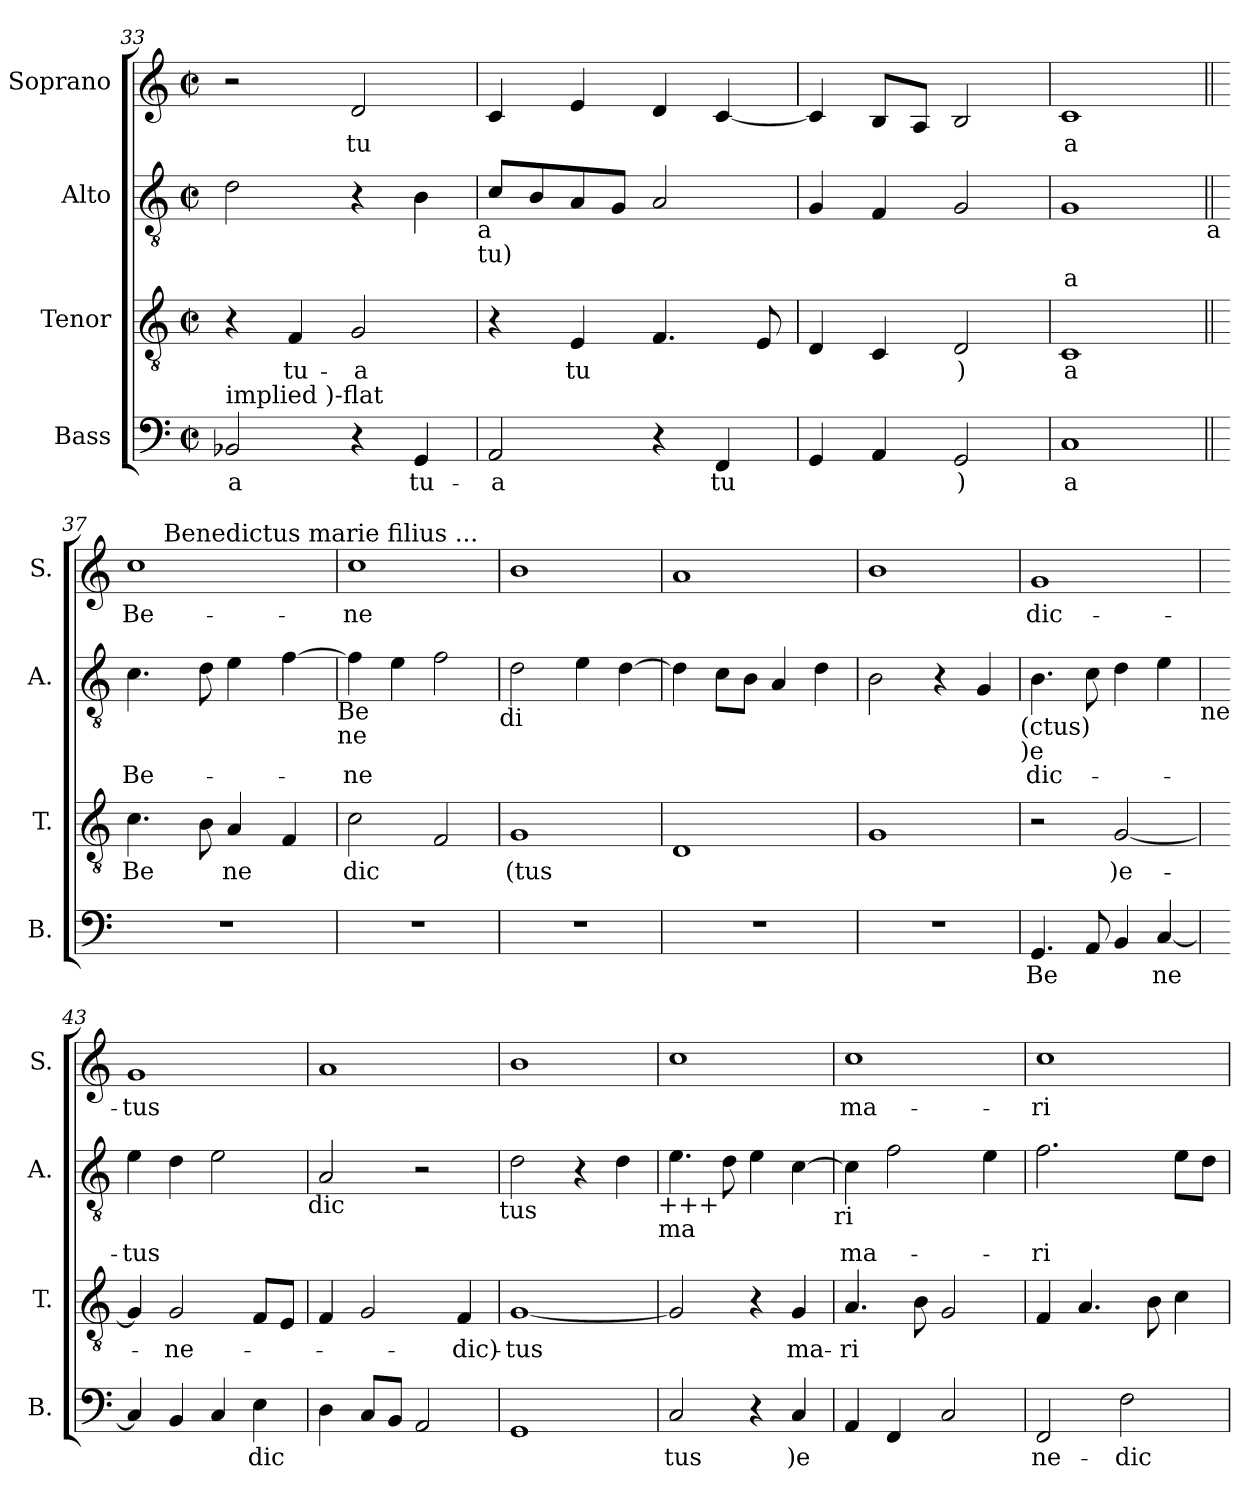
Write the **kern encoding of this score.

**kern	**text	**kern	**text	**kern	**text	**kern	**text
*part4	*part4	*part3	*part3	*part2	*part2	*part1	*part1
*staff4	*staff4	*staff3	*staff3	*staff2	*staff2	*staff1	*staff1
*I"Bass	*	*I"Tenor	*	*I"Alto	*	*I"Soprano	*
*I'B.	*	*I'T.	*	*I'A.	*	*I'S.	*
*clefF4	*	*clefGv2	*	*clefGv2	*	*clefG2	*
*k[]	*	*k[]	*	*k[]	*	*k[]	*
*C:	*	*C:	*	*C:	*	*C:	*
*M2/2	*	*M2/2	*	*M2/2	*	*M2/2	*
*met(c|)	*	*met(c|)	*	*met(c|)	*	*met(c|)	*
=33	=33	=33	=33	=33	=33	=33	=33
!LO:TX:a:t=implied )-flat	!	!	!	!	!	!	!
!	!LO:LY:b	!	!	!	!	!	!
2BB-X/	-a	4r	.	2d\	.	2r	.
!	!	!	!LO:LY:b	!	!	!	!
.	.	4F/	tu-	.	.	.	.
!	!	!	!LO:LY:b	!	!	!	!LO:LY:b
4r	.	2G/	-a	4r	.	2d/	tu
!	!LO:LY:b	!	!	!	!	!	!
4GG/	tu-	.	.	4B\	.	.	.
!	!	!	!	!LO:TX:b:t=a	!	!	!
!	!	!	!	!LO:TX:b:t=tu)	!	!	!
=34	=34	=34	=34	=34	=34	=34	=34
!	!LO:LY:b	!	!	!	!	!	!
2AA/	-a	4r	.	8c/L	.	4c/	.
.	.	.	.	8B/	.	.	.
!	!	!	!LO:LY:b	!	!	!	!
.	.	4E/	tu	8A/	.	4e/	.
.	.	.	.	8G/J	.	.	.
4r	.	4.F/	.	2A/	.	4d/	.
!	!LO:LY:b	!	!	!	!	!	!
4FF/	tu	.	.	.	.	[<4c/	.
.	.	8E/	.	.	.	.	.
!!LO:LB:g=z
=35	=35	=35	=35	=35	=35	=35	=35
4GG/	.	4D/	.	4G/	.	4c/]	.
4AA/	.	4C/	.	4F/	.	8B/L	.
.	.	.	.	.	.	8A/J	.
!	!LO:LY:b	!	!LO:LY:b	!	!	!	!
2GG/	)	2D/	)	2G/	.	2B/	.
=36	=36	=36	=36	=36	=36	=36	=36
!	!LO:LY:b	!	!LO:LY:b	!	!LO:LY:a	!	!LO:LY:b
1C	a	1C	a	1G	a	1c	a
!	!	!	!	!LO:TX:b:t=a	!	!	!
=37||	=37||	=37||	=37||	=37||	=37||	=37||	=37||
!	!	!	!LO:LY:b	!	!LO:LY:a	!	!LO:LY:b
*	*	*	*	*	*	*^	*
1r	.	4.c\	Be	4.c\	Be-	1cc	8.ryy	Be-
!	!	!	!	!	!	!	!LO:TX:a:t=Benedictus marie filius ...	!
.	.	.	.	.	.	.	2ryy	.
.	.	8B\	.	8d\	.	.	.	.
!	!	!	!LO:LY:b	!	!	!	!	!
.	.	4A/	ne	4e\	.	.	.	.
.	.	.	.	.	.	.	4ryy	.
.	.	4F/	.	[>4f\	.	.	.	.
.	.	.	.	.	.	.	16ryy	.
!	!	!	!	!LO:TX:b:t=Be	!	!	!	!
!	!	!	!	!LO:TX:b:t=ne	!	!	!	!
=38	=38	=38	=38	=38	=38	=38	=38	=38
!	!	!	!LO:LY:b	!	!LO:LY:a	!	!	!LO:LY:b
*	*	*	*	*	*	*v	*v	*
1r	.	2c\	dic	4f\]	-ne	1cc	-ne
.	.	.	.	4e\	.	.	.
.	.	2F/	.	2f\	.	.	.
!	!	!	!	!LO:TX:b:t=di	!	!	!
=39	=39	=39	=39	=39	=39	=39	=39
!	!	!	!LO:LY:b	!	!	!	!
1r	.	1G	(tus	2d\	.	1b	.
.	.	.	.	4e\	.	.	.
.	.	.	.	[>4d\	.	.	.
=40	=40	=40	=40	=40	=40	=40	=40
1r	.	1D	.	4d\]	.	1a	.
.	.	.	.	8c\L	.	.	.
.	.	.	.	8B\J	.	.	.
.	.	.	.	4A/	.	.	.
.	.	.	.	4d\	.	.	.
=41	=41	=41	=41	=41	=41	=41	=41
1r	.	1G	.	2B\	.	1b	.
.	.	.	.	4r	.	.	.
.	.	.	.	4G/	.	.	.
!	!	!	!	!LO:TX:b:t=(ctus)	!	!	!
!	!	!	!	!LO:TX:b:t=)e	!	!	!
=42	=42	=42	=42	=42	=42	=42	=42
!	!LO:LY:b	!	!	!	!LO:LY:a	!	!LO:LY:b
4.GG/	Be	2r	.	4.B\	dic-	1g	dic-
8AA/	.	.	.	8c\	.	.	.
!	!	!	!LO:LY:b	!	!	!	!
4BB/	.	[>2G/	)e-	4d\	.	.	.
!	!LO:LY:b	!	!	!	!	!	!
[>4C/	ne	.	.	4e\	.	.	.
!	!	!	!	!LO:TX:b:t=ne	!	!	!
!!LO:PB:g=z
=43	=43	=43	=43	=43	=43	=43	=43
!	!	!	!	!	!LO:LY:a	!	!LO:LY:b
4C/]	.	4G/]	.	4e\	-tus	1g	-tus
!	!	!	!LO:LY:b	!	!	!	!
4BB/	.	2G/	-ne-	4d\	.	.	.
4C/	.	.	.	2e\	.	.	.
!	!LO:LY:b	!	!	!	!	!	!
4E\	dic	8F/L	.	.	.	.	.
.	.	8E/J	.	.	.	.	.
!	!	!	!	!LO:TX:b:t=dic	!	!	!
=44	=44	=44	=44	=44	=44	=44	=44
4D\	.	4F/	.	2A/	.	1a	.
8C/L	.	2G/	.	.	.	.	.
8BB/J	.	.	.	.	.	.	.
2AA/	.	.	.	2r	.	.	.
!	!	!	!LO:LY:b	!	!	!	!
.	.	4F/	-dic)-	.	.	.	.
!	!	!	!	!LO:TX:b:t=tus	!	!	!
=45	=45	=45	=45	=45	=45	=45	=45
!	!	!	!LO:LY:b	!	!	!	!
1GG	.	[<1G	-tus	2d\	.	1b	.
.	.	.	.	4r	.	.	.
.	.	.	.	4d\	.	.	.
!	!	!	!	!LO:TX:b:t=+++	!	!	!
!	!	!	!	!LO:TX:b:t=ma	!	!	!
=46	=46	=46	=46	=46	=46	=46	=46
!	!LO:LY:b	!	!	!	!	!	!
2C/	tus	2G/]	.	4.e\	.	1cc	.
.	.	.	.	8d\	.	.	.
4r	.	4r	.	4e\	.	.	.
!	!LO:LY:b	!	!LO:LY:b	!	!	!	!
4C/	)e	4G/	ma-	[>4c\	.	.	.
!	!	!	!	!LO:TX:b:t=ri	!	!	!
=47	=47	=47	=47	=47	=47	=47	=47
!	!	!	!LO:LY:b	!	!LO:LY:a	!	!LO:LY:b
4AA/	.	4.A/	-ri	4c\]	ma-	1cc	ma-
4FF/	.	.	.	2f\	.	.	.
.	.	8B\	.	.	.	.	.
2C/	.	2G/	.	.	.	.	.
.	.	.	.	4e\	.	.	.
=48	=48	=48	=48	=48	=48	=48	=48
!	!LO:LY:b	!	!	!	!LO:LY:a	!	!LO:LY:b
2FF/	ne-	4F/	.	2.f\	-ri	1cc	-ri
.	.	4.A/	.	.	.	.	.
!	!LO:LY:b	!	!	!	!	!	!
2F\	-dic-	.	.	.	.	.	.
.	.	8B\	.	.	.	.	.
.	.	4c\	.	8e\L	.	.	.
.	.	.	.	8d\J	.	.	.
=	=	=	=	=	=	=	=
*-	*-	*-	*-	*-	*-	*-	*-
